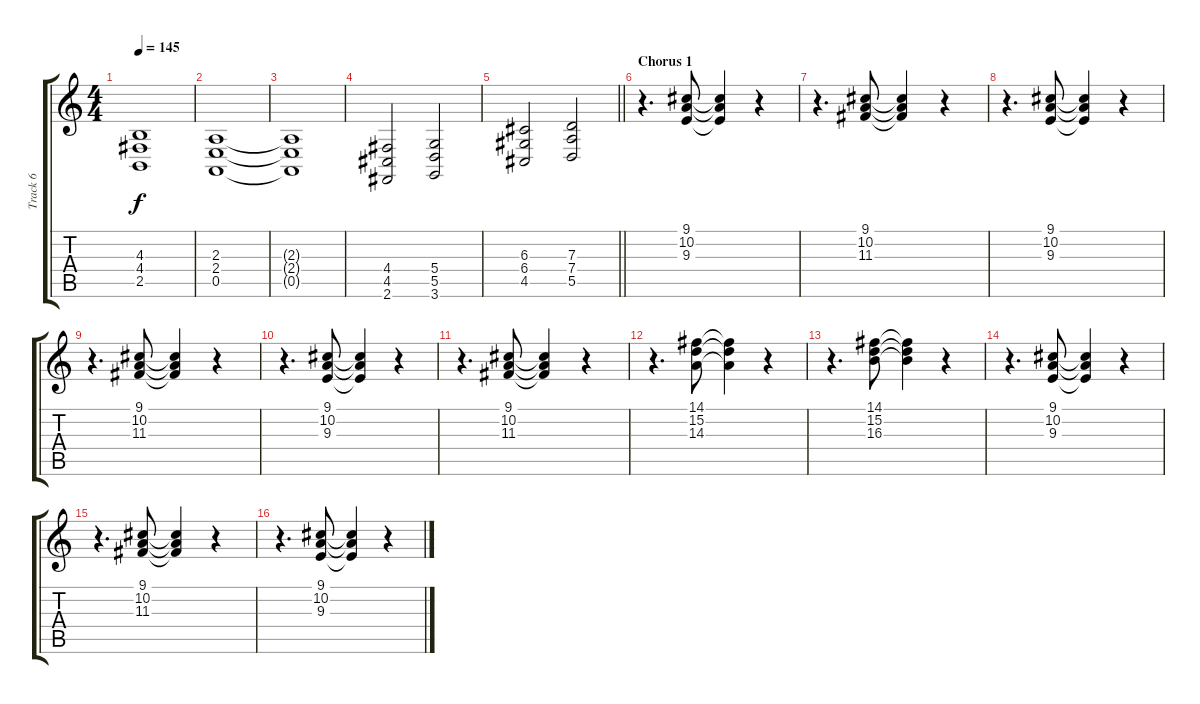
\track ("Track 6" "Track 6") {instrument choiraahs}
\staff {score tabs}
\tuning (E4 B3 G3 D3 A2 E2) {hide}
\ts (4 4)
\tempo 145
\clef g2
\ks c
(4.3{t} 4.4{t} 2.5{t}).1{dy f} |
(2.3 2.4 0.5).1 |
(2.3{t} 2.4{t} 0.5{t}).1 |
(4.4 4.5 2.6).2 (5.4 5.5 3.6).2 |
\barLineRight lightlight
(6.3 6.4 4.5).2 (7.3 7.4 5.5).2 |
\section ("" "Chorus 1")
r.4{d} (9.1 10.2 9.3).8 (9.1{t} 10.2{t} 9.3{t}).4 r.4 |
r.4{d} (9.1 10.2 11.3).8 (9.1{t} 10.2{t} 11.3{t}).4 r.4 |
r.4{d} (9.1 10.2 9.3).8 (9.1{t} 10.2{t} 9.3{t}).4 r.4 |
r.4{d} (9.1 10.2 11.3).8 (9.1{t} 10.2{t} 11.3{t}).4 r.4 |
r.4{d} (9.1 10.2 9.3).8 (9.1{t} 10.2{t} 9.3{t}).4 r.4 |
r.4{d} (9.1 10.2 11.3).8 (9.1{t} 10.2{t} 11.3{t}).4 r.4 |
r.4{d} (14.1 15.2 14.3).8 (14.1{t} 15.2{t} 14.3{t}).4 r.4 |
r.4{d} (14.1 15.2 16.3).8 (14.1{t} 15.2{t} 16.3{t}).4 r.4 |
r.4{d} (9.1 10.2 9.3).8 (9.1{t} 10.2{t} 9.3{t}).4 r.4 |
r.4{d} (9.1 10.2 11.3).8 (9.1{t} 10.2{t} 11.3{t}).4 r.4 |
r.4{d} (9.1 10.2 9.3).8 (9.1{t} 10.2{t} 9.3{t}).4 r.4
